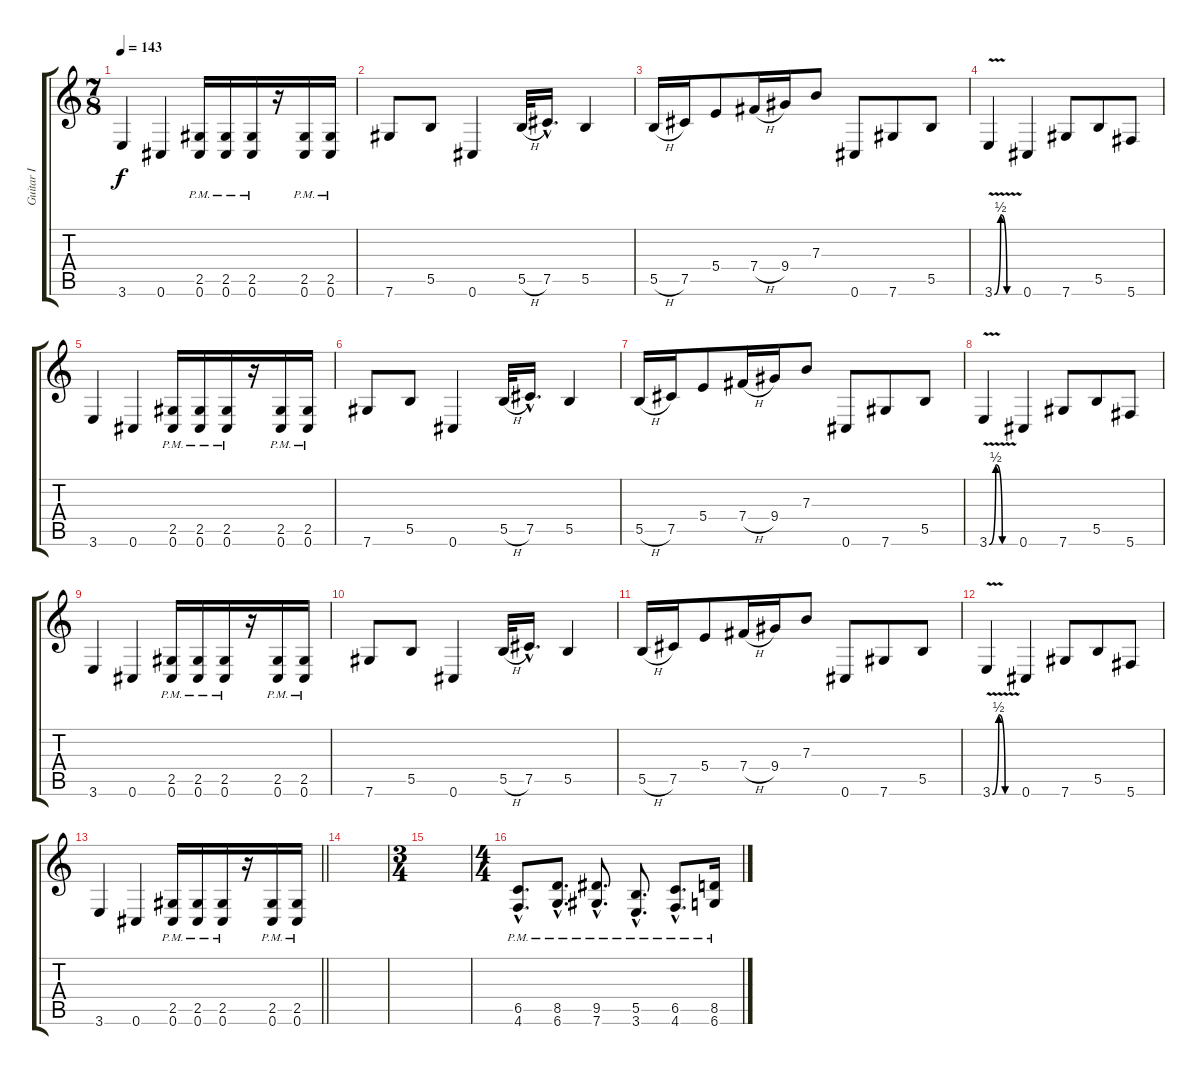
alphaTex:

\track ("Guitar I" "Guitar I") {instrument distortionguitar}
\staff {score tabs}
\tuning (Db4 Ab3 E3 B2 Gb2 Db2) {hide}
\ts (7 8)
\tempo 143
\clef g2
\ks c
3.6.4{dy f} 0.6.4 (2.5{pm} 0.6{pm}).16 (2.5{pm} 0.6{pm}).16 (2.5{pm} 0.6{pm}).16 r.16 (2.5{pm} 0.6{pm}).16 (2.5{pm} 0.6{pm}).16 |
7.6.8 5.5.8 0.6.4 5.5{h}.32 7.5{hac}.16{d} 5.5.4 |
5.5{h}.16 7.5.16 5.4.8 7.4{h}.16 9.4.16 7.3.8 0.6.8 7.6.8 5.5.8 |
3.6{be (custom 0 0 15 2 30 0 60 0) v}.4 0.6.4 7.6.8 5.5.8 5.6.8 |
3.6.4 0.6.4 (2.5{pm} 0.6{pm}).16 (2.5{pm} 0.6{pm}).16 (2.5{pm} 0.6{pm}).16 r.16 (2.5{pm} 0.6{pm}).16 (2.5{pm} 0.6{pm}).16 |
7.6.8 5.5.8 0.6.4 5.5{h}.32 7.5{hac}.16{d} 5.5.4 |
5.5{h}.16 7.5.16 5.4.8 7.4{h}.16 9.4.16 7.3.8 0.6.8 7.6.8 5.5.8 |
3.6{be (custom 0 0 15 2 30 0 60 0) v}.4 0.6.4 7.6.8 5.5.8 5.6.8 |
3.6.4 0.6.4 (2.5{pm} 0.6{pm}).16 (2.5{pm} 0.6{pm}).16 (2.5{pm} 0.6{pm}).16 r.16 (2.5{pm} 0.6{pm}).16 (2.5{pm} 0.6{pm}).16 |
7.6.8 5.5.8 0.6.4 5.5{h}.32 7.5{hac}.16{d} 5.5.4 |
5.5{h}.16 7.5.16 5.4.8 7.4{h}.16 9.4.16 7.3.8 0.6.8 7.6.8 5.5.8 |
3.6{be (custom 0 0 15 2 30 0 60 0) v}.4 0.6.4 7.6.8 5.5.8 5.6.8 |
\barLineRight lightlight
3.6.4 0.6.4 (2.5{pm} 0.6{pm}).16 (2.5{pm} 0.6{pm}).16 (2.5{pm} 0.6{pm}).16 r.16 (2.5{pm} 0.6{pm}).16 (2.5{pm} 0.6{pm}).16 |
|
\ts (3 4)
|
\ts (4 4)
(6.5{hac pm} 4.6{hac pm}).8{d} (8.5{hac pm} 6.6{hac pm}).8{d} (9.5{hac pm} 7.6{hac pm}).8{d} (5.5{hac pm} 3.6{hac pm}).8{d} (6.5{hac pm} 4.6{hac pm}).8{d} (8.5{pm} 6.6{pm}).16
